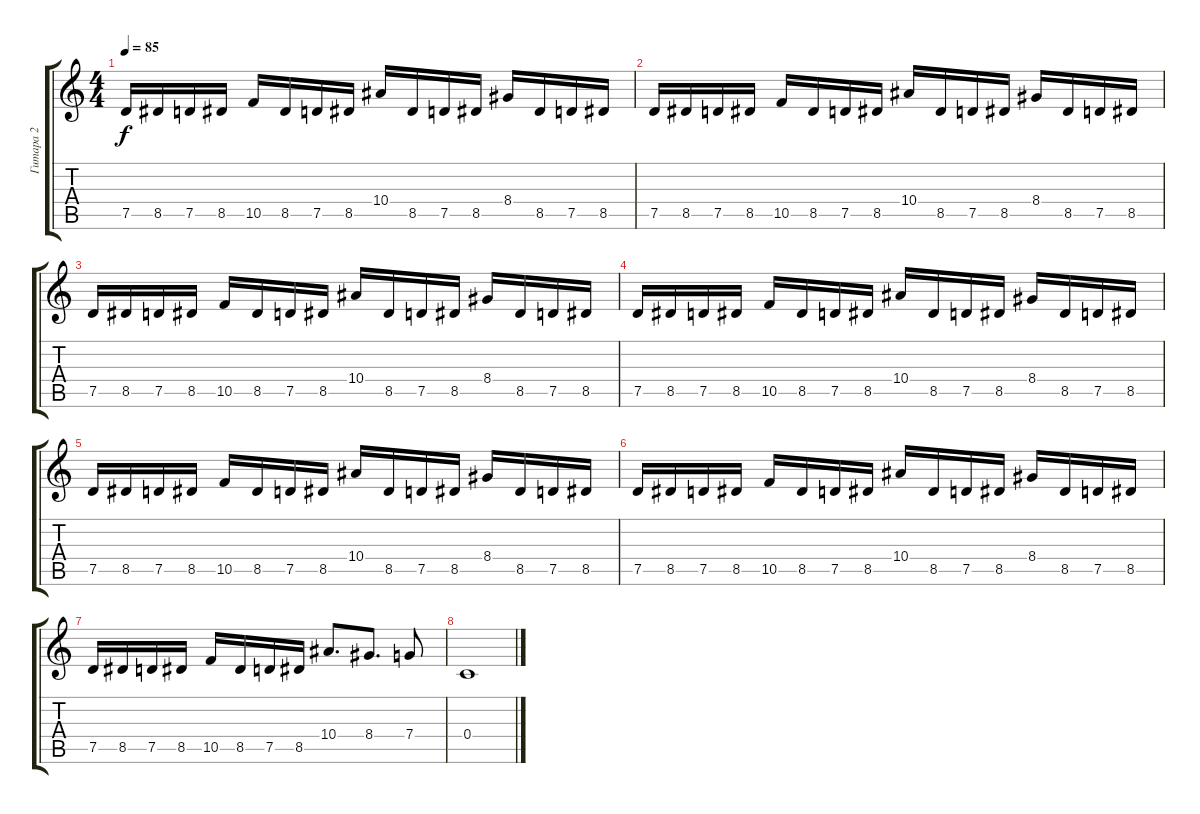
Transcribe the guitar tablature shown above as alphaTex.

\track ("Гитара 2" "Гитара 2") {instrument overdrivenguitar}
\staff {score tabs}
\tuning (D4 A3 F3 C3 G2 C2) {hide}
\ts (4 4)
\tempo 85
\clef g2
\ks c
7.5.16{dy f} 8.5.16 7.5.16 8.5.16 10.5.16 8.5.16 7.5.16 8.5.16 10.4.16 8.5.16 7.5.16 8.5.16 8.4.16 8.5.16 7.5.16 8.5.16 |
7.5.16 8.5.16 7.5.16 8.5.16 10.5.16 8.5.16 7.5.16 8.5.16 10.4.16 8.5.16 7.5.16 8.5.16 8.4.16 8.5.16 7.5.16 8.5.16 |
7.5.16 8.5.16 7.5.16 8.5.16 10.5.16 8.5.16 7.5.16 8.5.16 10.4.16 8.5.16 7.5.16 8.5.16 8.4.16 8.5.16 7.5.16 8.5.16 |
7.5.16 8.5.16 7.5.16 8.5.16 10.5.16 8.5.16 7.5.16 8.5.16 10.4.16 8.5.16 7.5.16 8.5.16 8.4.16 8.5.16 7.5.16 8.5.16 |
7.5.16 8.5.16 7.5.16 8.5.16 10.5.16 8.5.16 7.5.16 8.5.16 10.4.16 8.5.16 7.5.16 8.5.16 8.4.16 8.5.16 7.5.16 8.5.16 |
7.5.16 8.5.16 7.5.16 8.5.16 10.5.16 8.5.16 7.5.16 8.5.16 10.4.16 8.5.16 7.5.16 8.5.16 8.4.16 8.5.16 7.5.16 8.5.16 |
7.5.16 8.5.16 7.5.16 8.5.16 10.5.16 8.5.16 7.5.16 8.5.16 10.4.8{d} 8.4.8{d} 7.4.8 |
0.4.1
